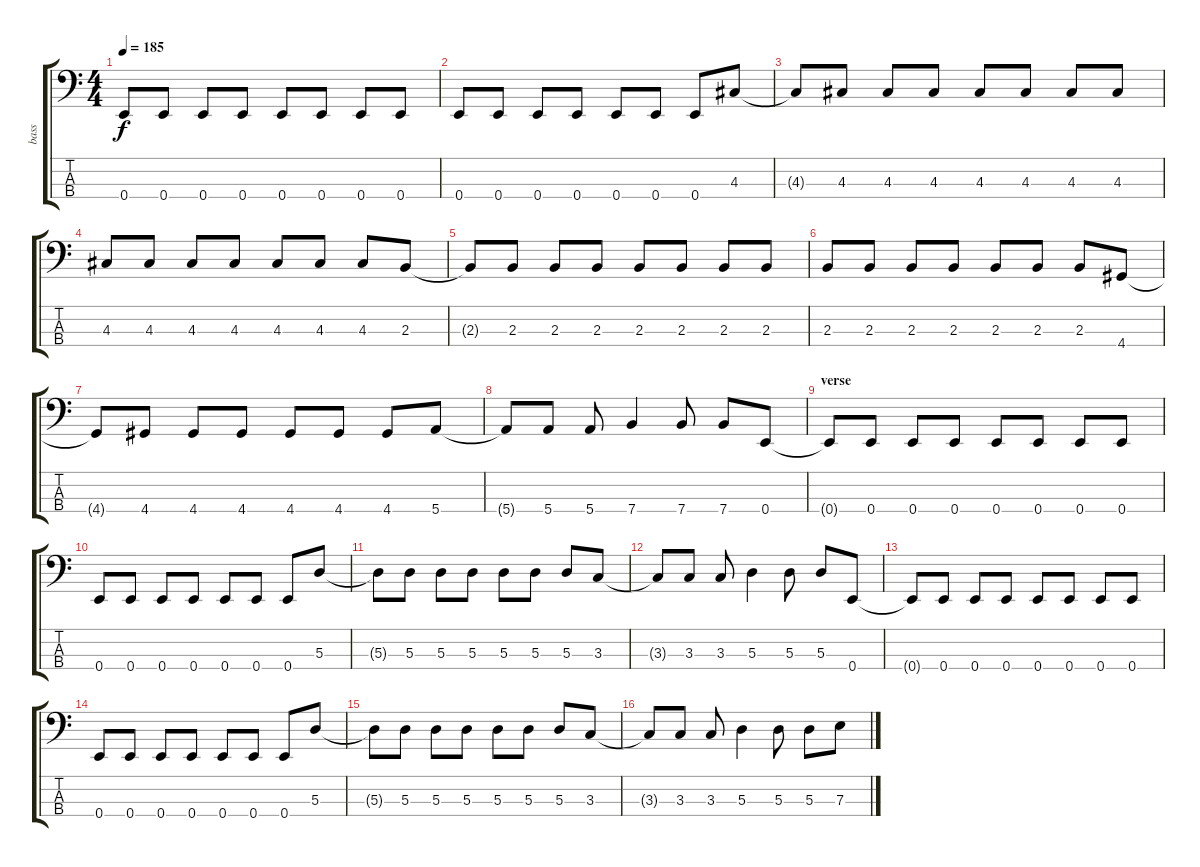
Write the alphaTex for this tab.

\track ("bass" "bass") {instrument electricbassfinger}
\staff {score tabs}
\tuning (G2 D2 A1 E1) {hide}
\ts (4 4)
\tempo 185
\clef f4
\ks c
0.4{t}.8{dy f} 0.4.8 0.4.8 0.4.8 0.4.8 0.4.8 0.4.8 0.4.8 |
0.4.8 0.4.8 0.4.8 0.4.8 0.4.8 0.4.8 0.4.8 4.3.8 |
4.3{t}.8 4.3.8 4.3.8 4.3.8 4.3.8 4.3.8 4.3.8 4.3.8 |
4.3.8 4.3.8 4.3.8 4.3.8 4.3.8 4.3.8 4.3.8 2.3.8 |
2.3{t}.8 2.3.8 2.3.8 2.3.8 2.3.8 2.3.8 2.3.8 2.3.8 |
2.3.8 2.3.8 2.3.8 2.3.8 2.3.8 2.3.8 2.3.8 4.4.8 |
4.4{t}.8 4.4.8 4.4.8 4.4.8 4.4.8 4.4.8 4.4.8 5.4.8 |
5.4{t}.8 5.4.8 5.4.8 7.4.4 7.4.8 7.4.8 0.4.8 |
\section ("" "verse")
0.4{t}.8 0.4.8 0.4.8 0.4.8 0.4.8 0.4.8 0.4.8 0.4.8 |
0.4.8 0.4.8 0.4.8 0.4.8 0.4.8 0.4.8 0.4.8 5.3.8 |
5.3{t}.8 5.3.8 5.3.8 5.3.8 5.3.8 5.3.8 5.3.8 3.3.8 |
3.3{t}.8 3.3.8 3.3.8 5.3.4 5.3.8 5.3.8 0.4.8 |
0.4{t}.8 0.4.8 0.4.8 0.4.8 0.4.8 0.4.8 0.4.8 0.4.8 |
0.4.8 0.4.8 0.4.8 0.4.8 0.4.8 0.4.8 0.4.8 5.3.8 |
5.3{t}.8 5.3.8 5.3.8 5.3.8 5.3.8 5.3.8 5.3.8 3.3.8 |
3.3{t}.8 3.3.8 3.3.8 5.3.4 5.3.8 5.3.8 7.3.8
